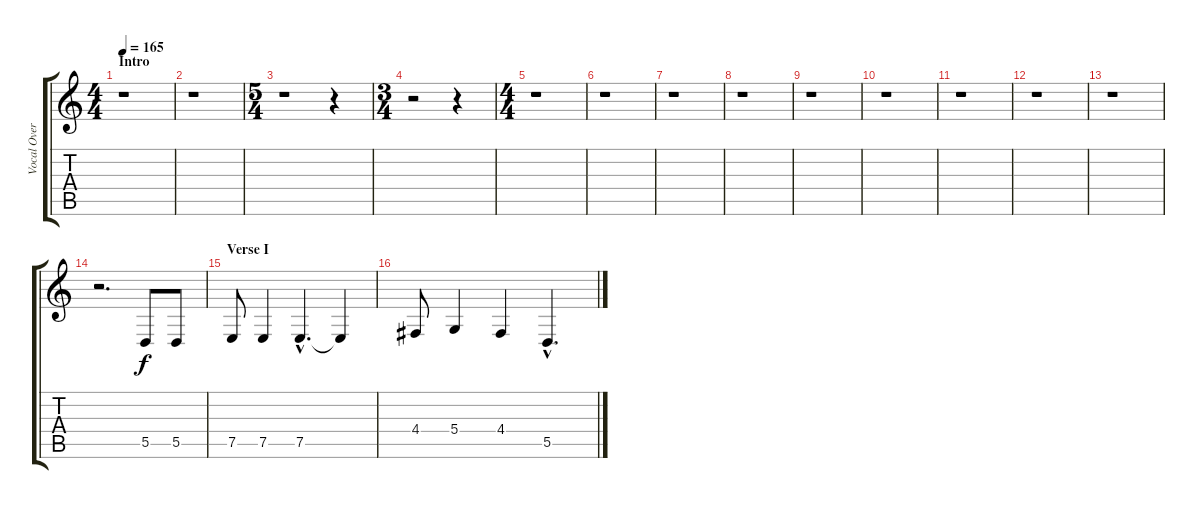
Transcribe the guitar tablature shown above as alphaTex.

\track ("Vocal Overdub" "Vocal Over") {instrument stringensemble1}
\staff {score tabs}
\tuning (E4 B3 G3 D3 A2 E2) {hide}
\ts (4 4)
\section ("" "Intro")
\tempo 165
\clef g2
\ks c
r.1{dy f instrument stringensemble1} |
r.1 |
\ts (5 4)
r.1 r.4 |
\ts (3 4)
r.2 r.4 |
\ts (4 4)
r.1 |
r.1 |
r.1 |
r.1 |
r.1 |
r.1 |
r.1 |
r.1 |
r.1 |
r.2{d} 5.5.8 5.5.8 |
\section ("" "Verse I")
7.5.8 7.5.4 7.5{hac}.4{d} 7.5{t}.4 |
4.4.8 5.4.4 4.4.4 5.5{hac}.4{d}
